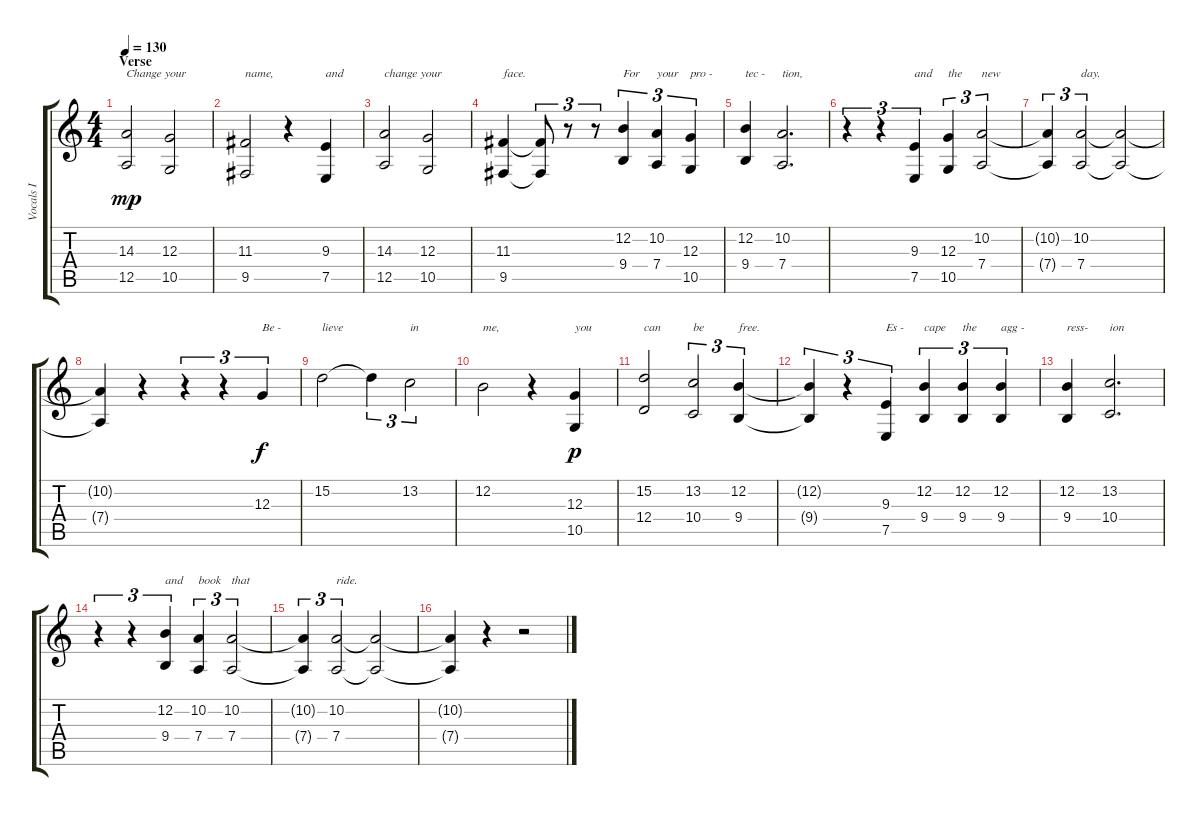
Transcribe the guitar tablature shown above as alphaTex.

\track ("Vocals I" "Vocals I") {instrument voiceoohs}
\staff {score tabs}
\tuning (E4 B3 G3 D3 A2 E2) {hide}
\ts (4 4)
\section ("" "Verse")
\tempo 130
\clef g2
\ks c
(14.3 12.5).2{txt "Change your" dy mp} (12.3 10.5).2 |
(11.3 9.5).2{txt "name,"} r.4 (9.3 7.5).4{txt "and"} |
(14.3 12.5).2{txt "change your"} (12.3 10.5).2 |
(11.3 9.5).4{txt "face."} (11.3{t} 9.5{t}).8{tu (3 2)} r.8{tu (3 2)} r.8{tu (3 2)} (12.2 9.4).4{tu (3 2) txt "For"} (10.2 7.4).4{tu (3 2) txt "your"} (12.3 10.5).4{tu (3 2) txt "pro -"} |
(12.2 9.4).4{txt "tec -"} (10.2 7.4).2{d txt "tion,"} |
r.4{tu (3 2)} r.4{tu (3 2)} (9.3 7.5).4{tu (3 2) txt "and"} (12.3 10.5).4{tu (3 2) txt "the"} (10.2 7.4).2{tu (3 2) txt "new"} |
(10.2{t} 7.4{t}).4{tu (3 2)} (10.2 7.4).2{tu (3 2) txt "day."} (10.2{t} 7.4{t}).2 |
(10.2{t} 7.4{t}).4 r.4 r.4{tu (3 2)} r.4{tu (3 2)} 12.3.4{tu (3 2) txt "Be -" dy f} |
15.2.2{txt "lieve"} 15.2{t}.4{tu (3 2)} 13.2.2{tu (3 2) txt "in"} |
12.2.2{txt "me,"} r.4 (12.3 10.5).4{txt "you" dy p} |
(15.2 12.4).2{txt "can"} (13.2 10.4).2{tu (3 2) txt "be"} (12.2 9.4).4{tu (3 2) txt "free."} |
(12.2{t} 9.4{t}).4{tu (3 2)} r.4{tu (3 2)} (9.3 7.5).4{tu (3 2) txt "Es -"} (12.2 9.4).4{tu (3 2) txt "cape"} (12.2 9.4).4{tu (3 2) txt "the"} (12.2 9.4).4{tu (3 2) txt "agg -"} |
(12.2 9.4).4{txt "ress-"} (13.2 10.4).2{d txt "ion"} |
r.4{tu (3 2)} r.4{tu (3 2)} (12.2 9.4).4{tu (3 2) txt "and"} (10.2 7.4).4{tu (3 2) txt "book"} (10.2 7.4).2{tu (3 2) txt "that"} |
(10.2{t} 7.4{t}).4{tu (3 2)} (10.2 7.4).2{tu (3 2) txt "ride."} (10.2{t} 7.4{t}).2 |
(10.2{t} 7.4{t}).4 r.4 r.2
